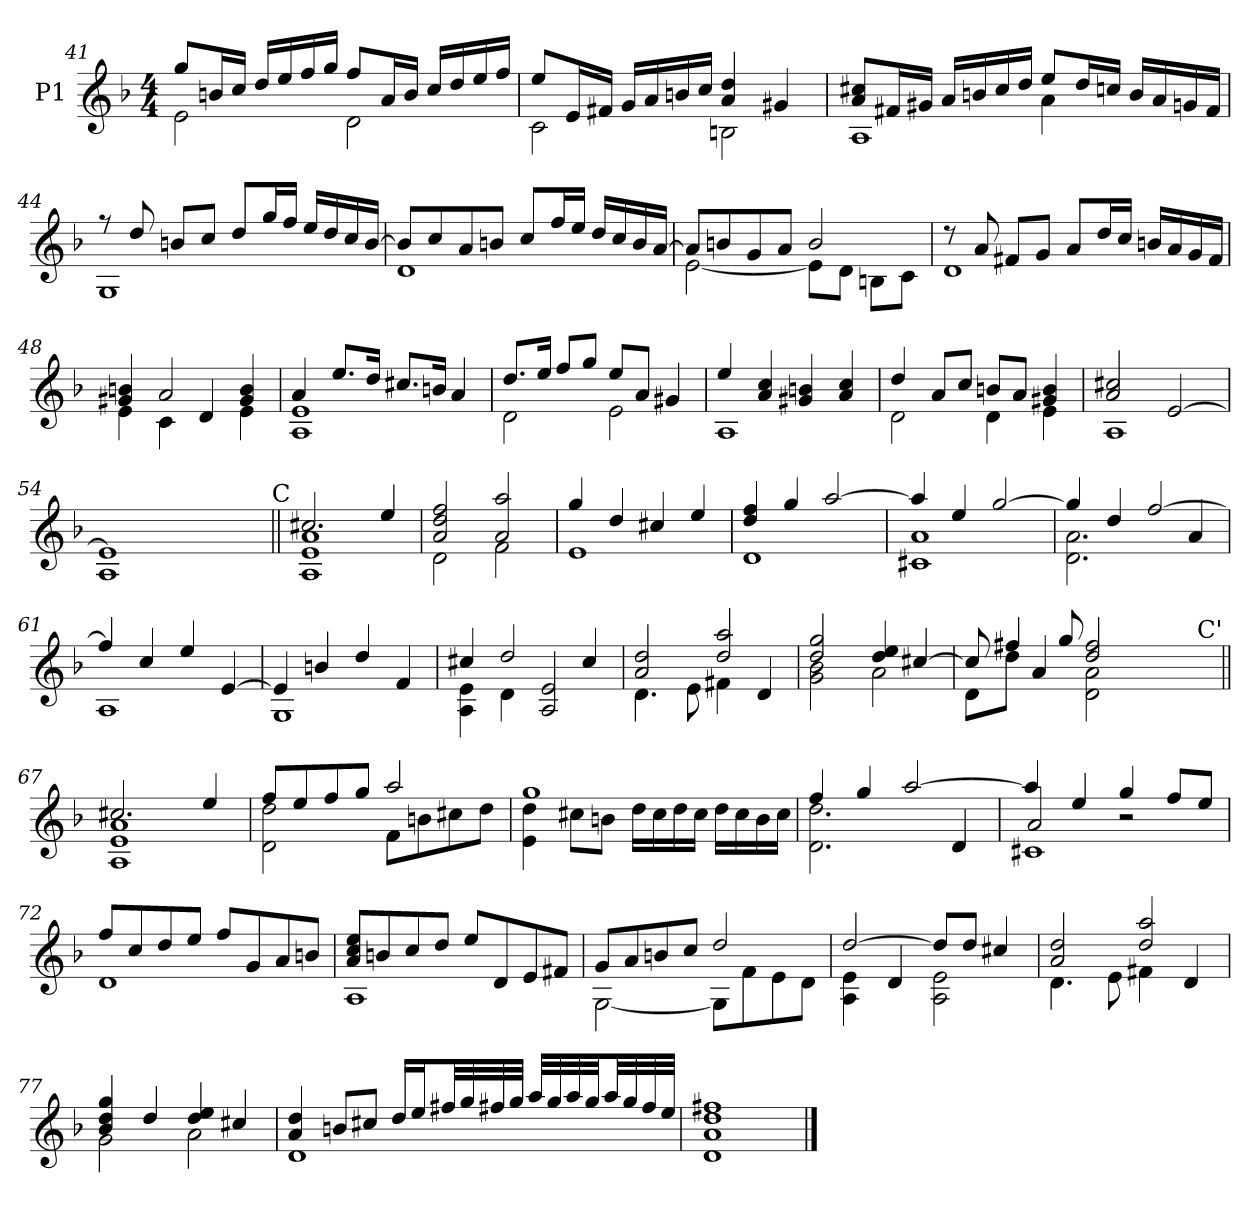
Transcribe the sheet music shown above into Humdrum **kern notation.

**kern
*part1
*staff1
*I"P1
*clefG2
*ITrd7c12
*k[b-]
*d:
*M4/4
=41
*^
8gi/L	2Ei\
16Bni/L	.
16ci/JJ	.
16di/LL	.
16ei/	.
16fi/	.
16gi/JJ	.
8fi/L	2Di\
16Ai/L	.
16Bi/JJ	.
16ci/LL	.
16di/	.
16ei/	.
16fi/JJ	.
=42	=42
8ei/L	2Ci\
16Ei/L	.
16F#Xi/JJ	.
16Gi/LL	.
16Ai/	.
16Bni/	.
16ci/JJ	.
4Ai/ 4di	2BBni\
4G#Xi/	.
!!LO:LB:g=z	!!
=43	=43
*	*^
8Ai/ 8c#XiL	2ryy	1AAi
16F#Xi/L	.	.
16G#Xi/JJ	.	.
16Ai/LL	.	.
16Bni/	.	.
16c#i/	.	.
16di/JJ	.	.
8ei/L	4Ai\	.
16di/L	.	.
16cni/JJ	.	.
16Bi/LL	16ryy	.
16Ai/	8.ryy	.
16Gni/	.	.
16F#i/JJ	.	.
*	*v	*v
=44	=44
8r	1GGi
8di/	.
8Bni/L	.
8ci/J	.
8di/L	.
16gi/L	.
16fi/JJ	.
16ei/LL	.
16di/	.
16ci/	.
[16Bi/JJ	.
=45	=45
8Bi/L]	1Di
8ci/	.
8Ai/	.
8Bni/J	.
8ci/L	.
16fi/L	.
16ei/JJ	.
16di/LL	.
16ci/	.
16Bi/	.
[16Ai/JJ	.
=46	=46
8Ai/L]	[2Ei\
8Bni/	.
8Gi/	.
8Ai/J	.
2Bi/	8Ei\L]
.	8Di\J
.	8BBni\L
.	8Ci\J
!!LO:LB:g=z	!!
=47	=47
8r	1Di
8Ai/	.
8F#Xi/L	.
8Gi/J	.
8Ai/L	.
16di/L	.
16ci/JJ	.
16Bni/LL	.
16Ai/	.
16Gi/	.
16F#i/JJ	.
=48	=48
4G#Xi/ 4Bni	4Ei\
2Ai/	4Ci\
.	4Di/
4G#i/ 4Bi	4Ei\
=49	=49
4Ai/	1AAi 1Ei
8.ei/L	.
16di/Jk	.
8.c#Xi/L	.
16Bni/Jk	.
4Ai/	.
=50	=50
8.di/L	2Di\
16ei/Jk	.
8fi/L	.
8gi/J	.
8ei/L	2Ei\
8Ai/J	.
4G#Xi/	.
=51	=51
4ei/	1AAi
4Ai/ 4ci	.
4G#Xi/ 4Bni	.
4Ai/ 4ci	.
=52	=52
4di/	2Di\
8Ai/L	.
8ci/J	.
8Bni/L	4Di\
8Ai/J	.
4G#Xi/ 4Bi	4Ei\
!!LO:LB:g=z	!!
=53	=53
2Ai/ 2c#Xi	1AAi
[2Ei/	.
=54	=54
*	*^
1Ei]	1AAi	2ryy
.	.	4ryy
.	.	8ryy
.	.	16ryy
.	.	32ryy
.	.	64ryy
.	.	128...ryy
!	!	!LO:TX:a:t=C
.	.	1024ryy
*	*v	*v
=55||	=55||
2.c#Xi/	1AAi 1Ei 1Ai
4ei/	.
=56	=56
2Ai/ 2di 2fi	2Di\
2Ai/ 2ai	2Fi\
=57	=57
4gi/	1Ei
4di/	.
4c#Xi/	.
4ei/	.
=58	=58
4di/ 4fi	1Di
4gi/	.
[2ai/	.
=59	=59
4ai/]	1C#Xi 1Ai
4ei/	.
[2gi/	.
=60	=60
4gi/]	2.Di\ 2.Ai
4di/	.
[2fi/	.
.	4Ai/
=61	=61
4fi/]	1AAi
4ci/	.
4ei/	.
[4Ei/	.
!!LO:LB:g=z	!!
=62	=62
4Ei/]	1GGi
4Bni/	.
4di/	.
4Fi/	.
=63	=63
4c#Xi/	4AAi\ 4Ei
2di/	4Di\
.	2AAi/ 2Ei
4c#i/	.
=64	=64
2Ai/ 2di	4.Di\
.	8Ei\
2di/ 2ai	4F#Xi\
.	4Di/
=65	=65
2di/ 2gi	2Gi\ 2B-i
4di/ 4ei	2Ai\
[4c#Xi/	.
=66	=66
*	*^
8c#i/]	8Di\L	2ryy
4f#Xi/	8di\J	.
.	4Ai/	.
8gi/	.	.
2di/ 2f#i	2Di\ 2Ai	4ryy
.	.	8ryy
.	.	16ryy
.	.	32ryy
.	.	64ryy
.	.	128...ryy
!	!	!LO:TX:a:t=C'
.	.	1024ryy
*	*v	*v
=67||	=67||
2.c#Xi/	1AAi 1Ei 1Ai
4ei/	.
=68	=68
8fi/L	2Di\ 2di
8ei/	.
8fi/	.
8gi/J	.
2ai/	8Fi\L
.	8Bni\
.	8c#Xi\
.	8di\J
!!LO:LB:g=z	!!
=69	=69
1gi	4Ei\ 4di
.	8c#Xi\L
.	8Bni\J
.	16di\LL
.	16c#i\
.	16di\
.	16c#i\JJ
.	16di\LL
.	16c#i\
.	16Bi\
.	16c#i\JJ
=70	=70
4fi/	2.Di\ 2.di
4gi/	.
[2ai/	.
.	4Di/
=71	=71
*	*^
4ai/]	2Ai/	1C#Xi
4ei/	.	.
4gi/	2r	.
8fi/L	.	.
8ei/J	.	.
*	*v	*v
=72	=72
8fi/L	1Di
8ci/	.
8di/	.
8ei/J	.
8fi/L	.
8Gi/	.
8Ai/	.
8Bni/J	.
=73	=73
8Ai/ 8ci 8eiL	1AAi
8Bni/	.
8ci/	.
8di/J	.
8ei/L	.
8Di/	.
8Ei/	.
8F#Xi/J	.
!!LO:LB:g=z	!!
=74	=74
8Gi/L	[2GGi\
8Ai/	.
8Bni/	.
8ci/J	.
2di/	8GGi\L]
.	8Fi\
.	8Ei\
.	8Di\J
=75	=75
[2di/	4AAi\ 4Ei
.	4Di/
8di/L]	2AAi\ 2Ei
8di/J	.
4c#Xi/	.
=76	=76
2Ai/ 2di	4.Di\
.	8Ei\
2di/ 2ai	4F#Xi\
.	4Di/
=77	=77
4B-i/ 4di 4gi	2Gi\
4di/	.
4di/ 4ei	2Ai\
4c#Xi/	.
=78	=78
4Ai/ 4di	1Di
8Bni/L	.
8c#Xi/J	.
16di/LL	.
16ei/J	.
32f#Xi/LL	.
32gi/	.
32f#Xi/	.
32gi/JJJ	.
32ai/LLL	.
32gi/	.
32ai/	.
32gi/JJ	.
32ai/LL	.
32gi/	.
32f#i/	.
32ei/JJJ	.
=79	=79
1Ai 1di 1f#Xi	1Di
*v	*v
==
*-
